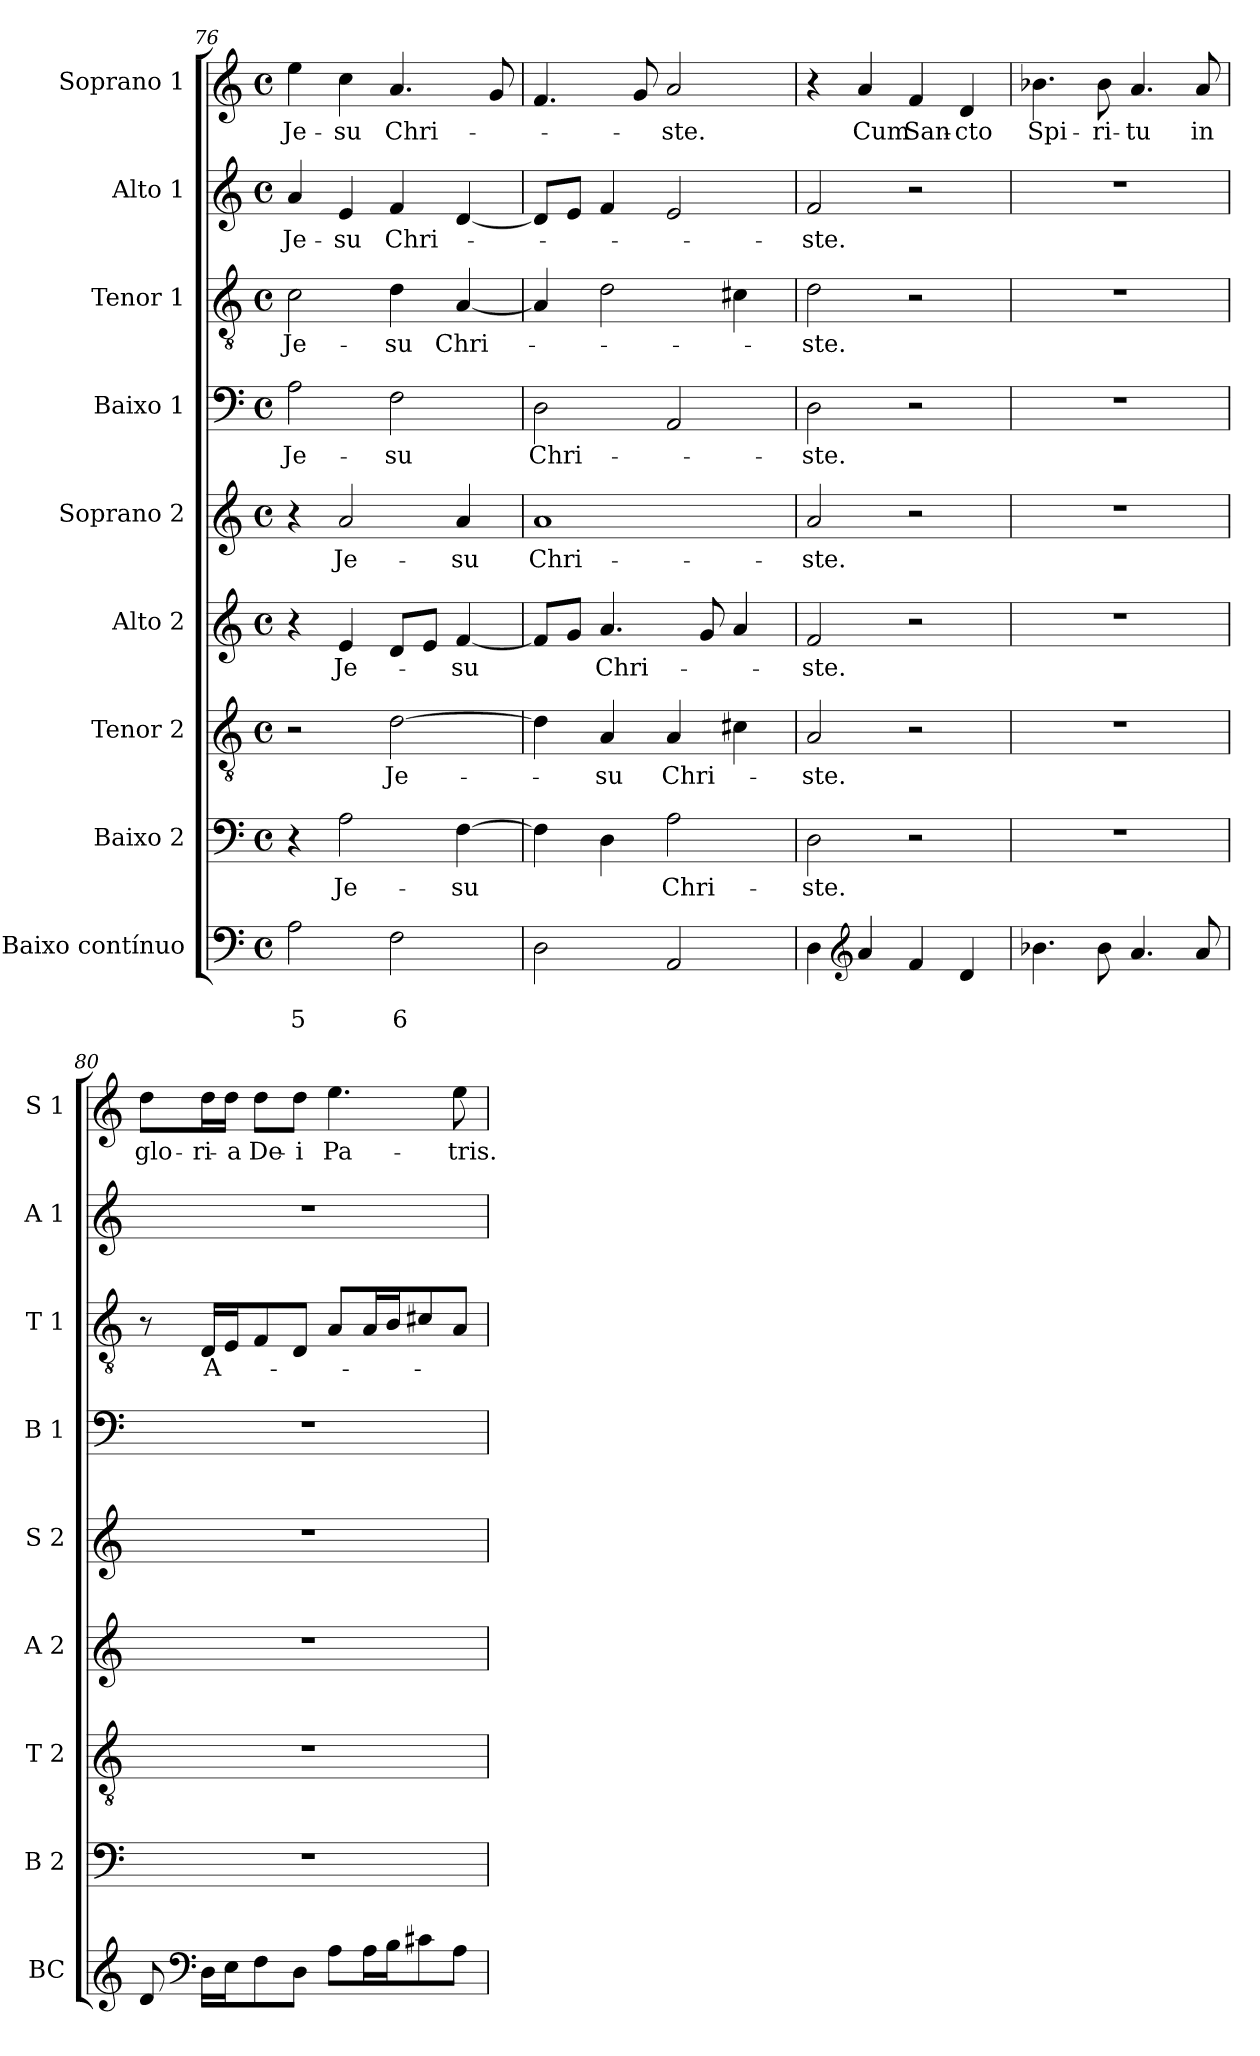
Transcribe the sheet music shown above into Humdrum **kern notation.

**kern	**text	**text	**kern	**text	**kern	**text	**kern	**text	**kern	**text	**kern	**text	**kern	**text	**kern	**text	**kern	**text
*part9	*part9	*part9	*part8	*part8	*part7	*part7	*part6	*part6	*part5	*part5	*part4	*part4	*part3	*part3	*part2	*part2	*part1	*part1
*staff9	*staff9	*staff9	*staff8	*staff8	*staff7	*staff7	*staff6	*staff6	*staff5	*staff5	*staff4	*staff4	*staff3	*staff3	*staff2	*staff2	*staff1	*staff1
*I"Baixo contínuo	*	*	*I"Baixo 2	*	*I"Tenor 2	*	*I"Alto 2	*	*I"Soprano 2	*	*I"Baixo 1	*	*I"Tenor 1	*	*I"Alto 1	*	*I"Soprano 1	*
*I'BC	*	*	*I'B 2	*	*I'T 2	*	*I'A 2	*	*I'S 2	*	*I'B 1	*	*I'T 1	*	*I'A 1	*	*I'S 1	*
*clefF4	*	*	*clefF4	*	*clefGv2	*	*clefG2	*	*clefG2	*	*clefF4	*	*clefGv2	*	*clefG2	*	*clefG2	*
*k[]	*	*	*k[]	*	*k[]	*	*k[]	*	*k[]	*	*k[]	*	*k[]	*	*k[]	*	*k[]	*
*C:	*	*	*C:	*	*C:	*	*C:	*	*C:	*	*C:	*	*C:	*	*C:	*	*C:	*
*M4/4	*	*	*M4/4	*	*M4/4	*	*M4/4	*	*M4/4	*	*M4/4	*	*M4/4	*	*M4/4	*	*M4/4	*
*met(c)	*	*	*met(c)	*	*met(c)	*	*met(c)	*	*met(c)	*	*met(c)	*	*met(c)	*	*met(c)	*	*met(c)	*
=76	=76	=76	=76	=76	=76	=76	=76	=76	=76	=76	=76	=76	=76	=76	=76	=76	=76	=76
!	!	!LO:LY:b	!	!	!	!	!	!	!	!	!	!LO:LY:b	!	!LO:LY:b	!	!LO:LY:b	!	!LO:LY:b
2A\	.	5	4r	.	2r	.	4r	.	4r	.	2A\	Je-	2c\	Je-	4a/	Je-	4ee\	Je-
!	!	!	!	!LO:LY:b	!	!	!	!LO:LY:b	!	!LO:LY:b	!	!	!	!	!	!LO:LY:b	!	!LO:LY:b
.	.	.	2A\	Je-	.	.	4e/	Je-	2a/	Je-	.	.	.	.	4e/	-su	4cc\	-su
!	!	!LO:LY:b	!	!	!	!LO:LY:b	!	!	!	!	!	!LO:LY:b	!	!LO:LY:b	!	!LO:LY:b	!	!LO:LY:b
2F\	.	6	.	.	[2d\	Je-	8d/L	.	.	.	2F\	-su	4d\	-su	4f/	Chri-	4.a/	Chri-
.	.	.	.	.	.	.	8e/J	.	.	.	.	.	.	.	.	.	.	.
!	!	!	!	!LO:LY:b	!	!	!	!LO:LY:b	!	!LO:LY:b	!	!	!	!LO:LY:b	!	!	!	!
.	.	.	[4F\	-su	.	.	[4f/	-su	4a/	-su	.	.	[4A/	Chri-	[4d/	.	.	.
.	.	.	.	.	.	.	.	.	.	.	.	.	.	.	.	.	8g/	.
!!LO:PB:g=z
=77	=77	=77	=77	=77	=77	=77	=77	=77	=77	=77	=77	=77	=77	=77	=77	=77	=77	=77
!	!	!	!	!	!	!	!	!	!	!LO:LY:b	!	!LO:LY:b	!	!	!	!	!	!
2D\	.	.	4F\]	.	4d\]	.	8f/L]	.	1a	Chri-	2D\	Chri-	4A/]	.	8d/L]	.	4.f/	.
.	.	.	.	.	.	.	8g/J	.	.	.	.	.	.	.	8e/J	.	.	.
!	!	!	!	!	!	!LO:LY:b	!	!LO:LY:b	!	!	!	!	!	!	!	!	!	!
.	.	.	4D\	.	4A/	-su	4.a/	Chri-	.	.	.	.	2d\	.	4f/	.	.	.
.	.	.	.	.	.	.	.	.	.	.	.	.	.	.	.	.	8g/	.
!	!	!	!	!LO:LY:b	!	!LO:LY:b	!	!	!	!	!	!	!	!	!	!	!	!LO:LY:b
2AA/	.	.	2A\	Chri-	4A/	Chri-	.	.	.	.	2AA/	.	.	.	2e/	.	2a/	-ste.
.	.	.	.	.	.	.	8g/	.	.	.	.	.	.	.	.	.	.	.
.	.	.	.	.	4c#X\	.	4a/	.	.	.	.	.	4c#X\	.	.	.	.	.
=78	=78	=78	=78	=78	=78	=78	=78	=78	=78	=78	=78	=78	=78	=78	=78	=78	=78	=78
!	!	!	!	!LO:LY:b	!	!LO:LY:b	!	!LO:LY:b	!	!LO:LY:b	!	!LO:LY:b	!	!LO:LY:b	!	!LO:LY:b	!	!
4D\	.	.	2D\	-ste.	2A/	-ste.	2f/	-ste.	2a/	-ste.	2D\	-ste.	2d\	-ste.	2f/	-ste.	4r	.
*clefG2	*	*	*	*	*	*	*	*	*	*	*	*	*	*	*	*	*	*
!	!	!	!	!	!	!	!	!	!	!	!	!	!	!	!	!	!	!LO:LY:b
4a/	.	.	.	.	.	.	.	.	.	.	.	.	.	.	.	.	4a/	Cum
!	!	!	!	!	!	!	!	!	!	!	!	!	!	!	!	!	!	!LO:LY:b
4f/	.	.	2r	.	2r	.	2r	.	2r	.	2r	.	2r	.	2r	.	4f/	San-
!	!	!	!	!	!	!	!	!	!	!	!	!	!	!	!	!	!	!LO:LY:b
4d/	.	.	.	.	.	.	.	.	.	.	.	.	.	.	.	.	4d/	-cto
=79	=79	=79	=79	=79	=79	=79	=79	=79	=79	=79	=79	=79	=79	=79	=79	=79	=79	=79
!	!	!	!	!	!	!	!	!	!	!	!	!	!	!	!	!	!	!LO:LY:b
4.b-X\	.	.	1r	.	1r	.	1r	.	1r	.	1r	.	1r	.	1r	.	4.b-X\	Spi-
!	!	!	!	!	!	!	!	!	!	!	!	!	!	!	!	!	!	!LO:LY:b
8b-\	.	.	.	.	.	.	.	.	.	.	.	.	.	.	.	.	8b-\	-ri-
!	!	!	!	!	!	!	!	!	!	!	!	!	!	!	!	!	!	!LO:LY:b
4.a/	.	.	.	.	.	.	.	.	.	.	.	.	.	.	.	.	4.a/	-tu
!	!	!	!	!	!	!	!	!	!	!	!	!	!	!	!	!	!	!LO:LY:b
8a/	.	.	.	.	.	.	.	.	.	.	.	.	.	.	.	.	8a/	in
=80	=80	=80	=80	=80	=80	=80	=80	=80	=80	=80	=80	=80	=80	=80	=80	=80	=80	=80
!	!	!	!	!	!	!	!	!	!	!	!	!	!	!	!	!	!	!LO:LY:b
8d/	.	.	1r	.	1r	.	1r	.	1r	.	1r	.	8r	.	1r	.	8dd\L	glo-
*clefF4	*	*	*	*	*	*	*	*	*	*	*	*	*	*	*	*	*	*
!	!	!	!	!	!	!	!	!	!	!	!	!	!	!LO:LY:b	!	!	!	!LO:LY:b
16D\LL	.	.	.	.	.	.	.	.	.	.	.	.	16D/LL	A-	.	.	16dd\L	-ri-
!	!	!	!	!	!	!	!	!	!	!	!	!	!	!	!	!	!	!LO:LY:b
16E\J	.	.	.	.	.	.	.	.	.	.	.	.	16E/J	.	.	.	16dd\JJ	-a
!	!	!	!	!	!	!	!	!	!	!	!	!	!	!	!	!	!	!LO:LY:b
8F\	.	.	.	.	.	.	.	.	.	.	.	.	8F/	.	.	.	8dd\L	De-
!	!	!	!	!	!	!	!	!	!	!	!	!	!	!	!	!	!	!LO:LY:b
8D\J	.	.	.	.	.	.	.	.	.	.	.	.	8D/J	.	.	.	8dd\J	-i
!	!	!	!	!	!	!	!	!	!	!	!	!	!	!	!	!	!	!LO:LY:b
8A\L	.	.	.	.	.	.	.	.	.	.	.	.	8A/L	.	.	.	4.ee\	Pa-
16A\L	.	.	.	.	.	.	.	.	.	.	.	.	16A/L	.	.	.	.	.
16B\J	.	.	.	.	.	.	.	.	.	.	.	.	16B/J	.	.	.	.	.
8c#X\	.	.	.	.	.	.	.	.	.	.	.	.	8c#X/	.	.	.	.	.
!	!	!	!	!	!	!	!	!	!	!	!	!	!	!	!	!	!	!LO:LY:b
8A\J	.	.	.	.	.	.	.	.	.	.	.	.	8A/J	.	.	.	8ee\	-tris.
=	=	=	=	=	=	=	=	=	=	=	=	=	=	=	=	=	=	=
*-	*-	*-	*-	*-	*-	*-	*-	*-	*-	*-	*-	*-	*-	*-	*-	*-	*-	*-
